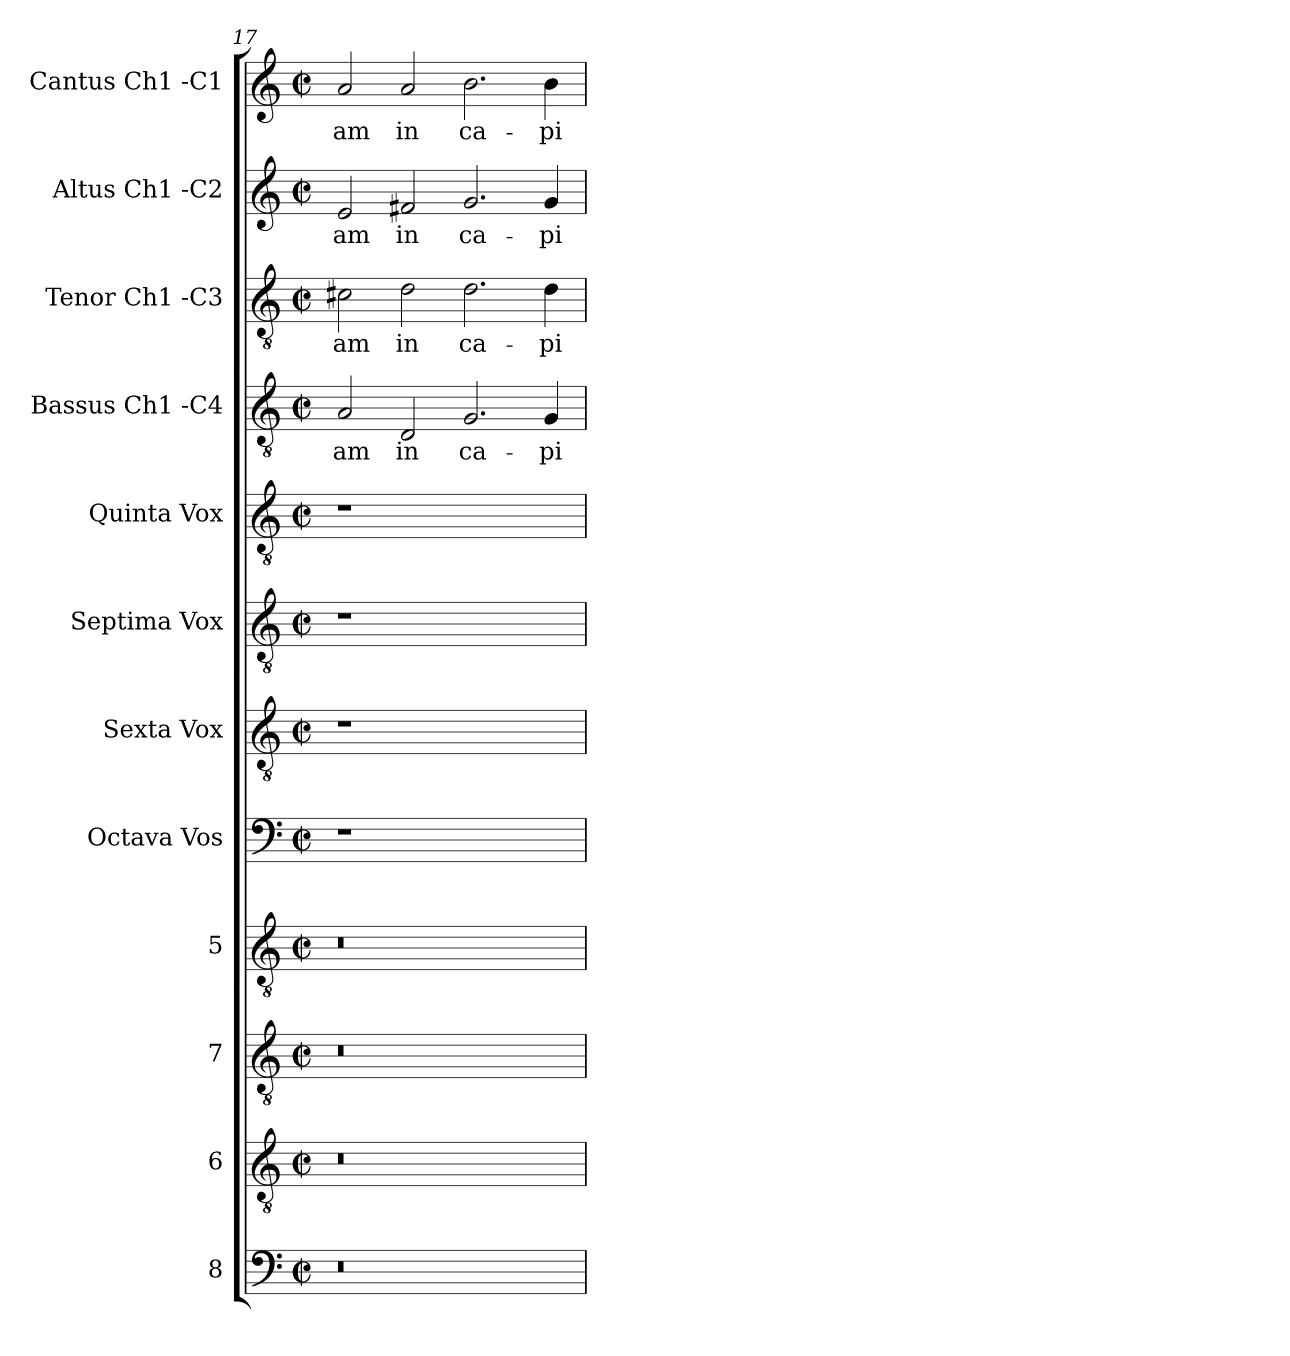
**kern	**kern	**kern	**kern	**kern	**kern	**kern	**kern	**kern	**text	**kern	**text	**kern	**text	**kern	**text
*part12	*part11	*part10	*part9	*part8	*part7	*part6	*part5	*part4	*part4	*part3	*part3	*part2	*part2	*part1	*part1
*staff12	*staff11	*staff10	*staff9	*staff8	*staff7	*staff6	*staff5	*staff4	*staff4	*staff3	*staff3	*staff2	*staff2	*staff1	*staff1
*I"8	*I"6	*I"7	*I"5	*I"Octava  Vos	*I"Sexta  Vox	*I"Septima  Vox	*I"Quinta  Vox	*I"Bassus  Ch1 -C4	*	*I"Tenor  Ch1 -C3	*	*I"Altus  Ch1 -C2	*	*I"Cantus  Ch1 -C1	*
*	*	*	*	*	*	*	*	*I'B	*	*I'T	*	*I'A	*	*I'C	*
*clefF4	*clefGv2	*clefGv2	*clefGv2	*clefF4	*clefGv2	*clefGv2	*clefGv2	*clefGv2	*	*clefGv2	*	*clefG2	*	*clefG2	*
*k[]	*k[]	*k[]	*k[]	*k[]	*k[]	*k[]	*k[]	*k[]	*	*k[]	*	*k[]	*	*k[]	*
*C:	*C:	*C:	*C:	*C:	*C:	*C:	*C:	*C:	*	*C:	*	*C:	*	*C:	*
*M2/2	*M2/2	*M2/2	*M2/2	*M2/2	*M2/2	*M2/2	*M2/2	*M2/2	*	*M2/2	*	*M2/2	*	*M2/2	*
*met(c|)	*met(c|)	*met(c|)	*met(c|)	*met(c|)	*met(c|)	*met(c|)	*met(c|)	*met(c|)	*	*met(c|)	*	*met(c|)	*	*met(c|)	*
=17	=17	=17	=17	=17	=17	=17	=17	=17	=17	=17	=17	=17	=17	=17	=17
!	!	!	!	!	!	!	!	!	!LO:LY:b:cj	!	!LO:LY:b:cj	!	!LO:LY:b:cj	!	!LO:LY:b:cj
0r	0r	0r	0r	1r	1r	1r	1r	2A/	-am	2c#X\	-am	2e/	-am	2a/	-am
!	!	!	!	!	!	!	!	!	!LO:LY:b:cj	!	!LO:LY:b:cj	!	!LO:LY:b:cj	!	!LO:LY:b:cj
.	.	.	.	.	.	.	.	2D/	in	2d\	in	2f#X/	in	2a/	in
!	!	!	!	!	!	!	!	!	!LO:LY:b:cj	!	!LO:LY:b:cj	!	!LO:LY:b:cj	!	!LO:LY:b:cj
.	.	.	.	1ryy	1ryy	1ryy	1ryy	2.G/	ca-	2.d\	ca-	2.g/	ca-	2.b\	ca-
!	!	!	!	!	!	!	!	!	!LO:LY:b:cj	!	!LO:LY:b:cj	!	!LO:LY:b:cj	!	!LO:LY:b:cj
.	.	.	.	.	.	.	.	4G/	-pi-	4d\	-pi-	4g/	-pi-	4b\	-pi-
=	=	=	=	=	=	=	=	=	=	=	=	=	=	=	=
*-	*-	*-	*-	*-	*-	*-	*-	*-	*-	*-	*-	*-	*-	*-	*-
